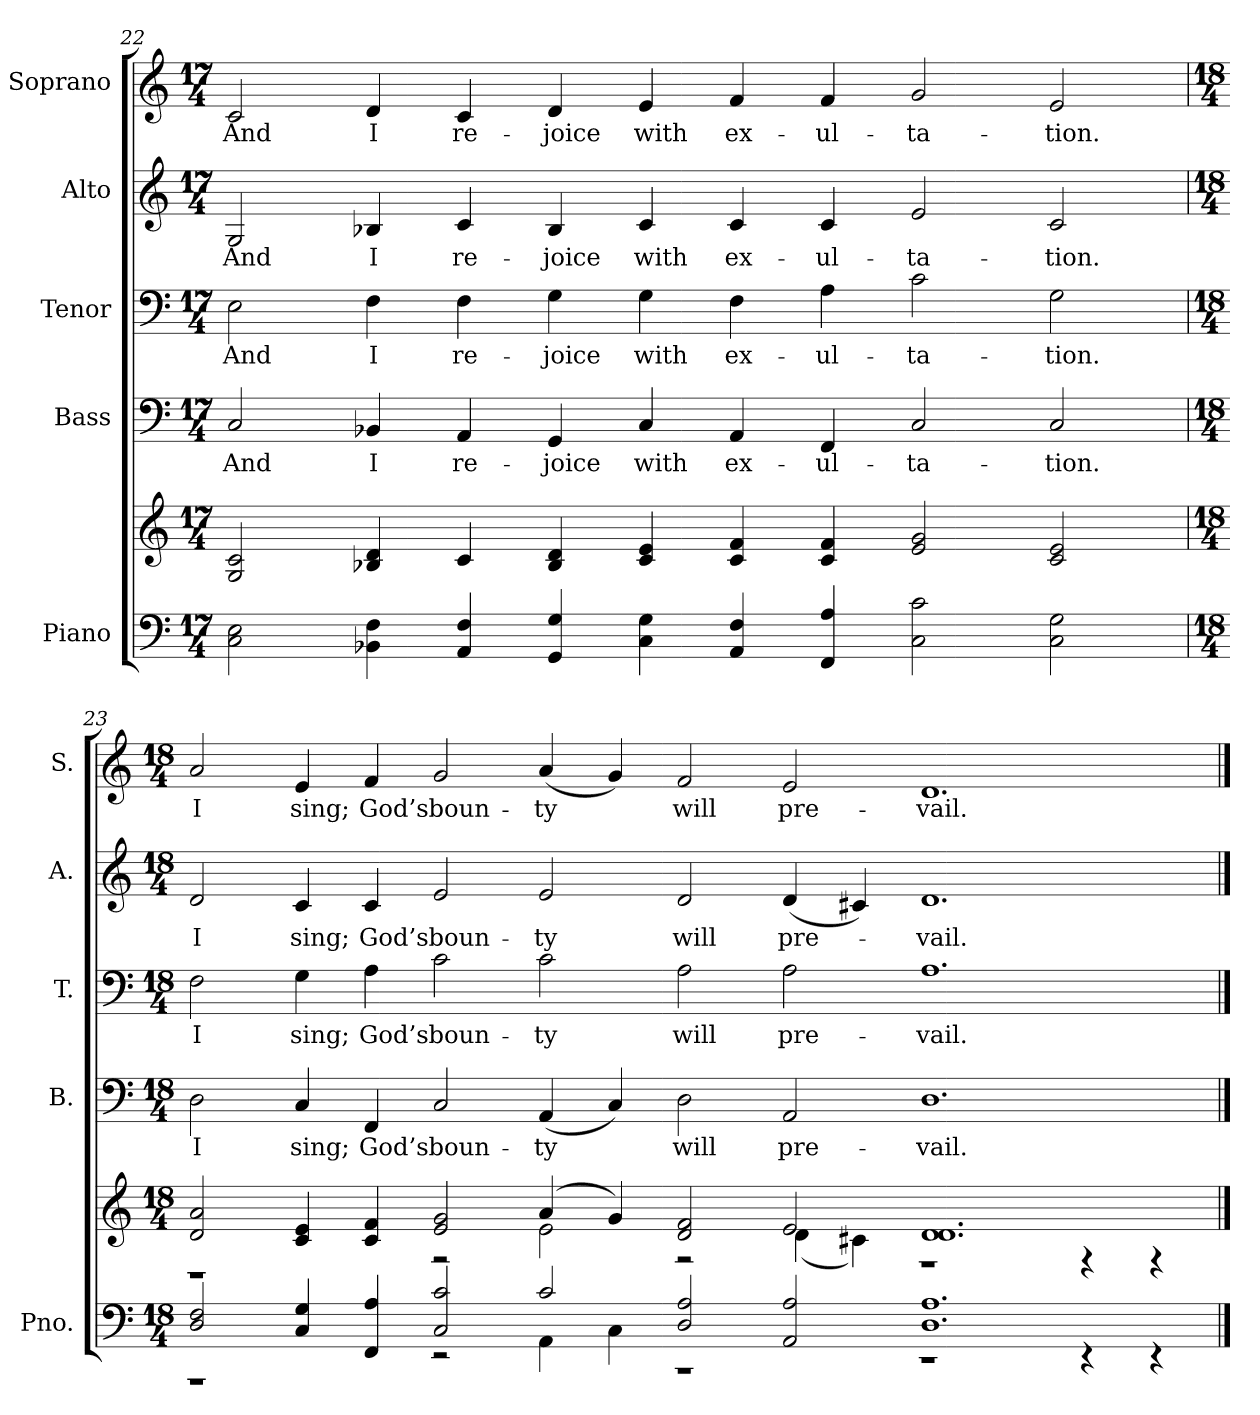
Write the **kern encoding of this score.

**kern	**kern	**kern	**text	**kern	**text	**kern	**text	**kern	**text
*part5	*part5	*part4	*part4	*part3	*part3	*part2	*part2	*part1	*part1
*staff6	*staff5	*staff4	*staff4	*staff3	*staff3	*staff2	*staff2	*staff1	*staff1
*I"Piano	*	*I"Bass	*	*I"Tenor	*	*I"Alto	*	*I"Soprano	*
*I'Pno.	*	*I'B.	*	*I'T.	*	*I'A.	*	*I'S.	*
*clefF4	*clefG2	*clefF4	*	*clefF4	*	*clefG2	*	*clefG2	*
*k[]	*k[]	*k[]	*	*k[]	*	*k[]	*	*k[]	*
*C:	*C:	*C:	*	*C:	*	*C:	*	*C:	*
*M17/4	*M17/4	*M17/4	*	*M17/4	*	*M17/4	*	*M17/4	*
=22	=22	=22	=22	=22	=22	=22	=22	=22	=22
!	!	!	!LO:LY:b:color=#000000	!	!	!	!	!	!
!	!	!	!	!	!LO:LY:b:color=#000000	!	!	!	!
!	!	!	!	!	!	!	!LO:LY:b:color=#000000	!	!
!	!	!	!	!	!	!	!	!	!LO:LY:b:color=#000000
2Ci\ 2Ei	2Gi/ 2ci	2Ci/	And	2Ei\	And	2Gi/	And	2ci/	And
!	!	!	!LO:LY:b:color=#000000	!	!	!	!	!	!
!	!	!	!	!	!LO:LY:b:color=#000000	!	!	!	!
!	!	!	!	!	!	!	!LO:LY:b:color=#000000	!	!
!	!	!	!	!	!	!	!	!	!LO:LY:b:color=#000000
4BB-Xi\ 4Fi	4B-Xi/ 4di	4BB-Xi/	I	4Fi\	I	4B-Xi/	I	4di/	I
!	!	!	!LO:LY:b:color=#000000	!	!	!	!	!	!
!	!	!	!	!	!LO:LY:b:color=#000000	!	!	!	!
!	!	!	!	!	!	!	!LO:LY:b:color=#000000	!	!
!	!	!	!	!	!	!	!	!	!LO:LY:b:color=#000000
4AAi/ 4Fi	4ci/	4AAi/	re-	4Fi\	re-	4ci/	re-	4ci/	re-
!	!	!	!LO:LY:b:color=#000000	!	!	!	!	!	!
!	!	!	!	!	!LO:LY:b:color=#000000	!	!	!	!
!	!	!	!	!	!	!	!LO:LY:b:color=#000000	!	!
!	!	!	!	!	!	!	!	!	!LO:LY:b:color=#000000
4GGi/ 4Gi	4B-i/ 4di	4GGi/	-joice	4Gi\	-joice	4B-i/	-joice	4di/	-joice
!	!	!	!LO:LY:b:color=#000000	!	!	!	!	!	!
!	!	!	!	!	!LO:LY:b:color=#000000	!	!	!	!
!	!	!	!	!	!	!	!LO:LY:b:color=#000000	!	!
!	!	!	!	!	!	!	!	!	!LO:LY:b:color=#000000
4Ci\ 4Gi	4ci/ 4ei	4Ci/	with	4Gi\	with	4ci/	with	4ei/	with
!	!	!	!LO:LY:b:color=#000000	!	!	!	!	!	!
!	!	!	!	!	!LO:LY:b:color=#000000	!	!	!	!
!	!	!	!	!	!	!	!LO:LY:b:color=#000000	!	!
!	!	!	!	!	!	!	!	!	!LO:LY:b:color=#000000
4AAi/ 4Fi	4ci/ 4fi	4AAi/	ex-	4Fi\	ex-	4ci/	ex-	4fi/	ex-
!	!	!	!LO:LY:b:color=#000000	!	!	!	!	!	!
!	!	!	!	!	!LO:LY:b:color=#000000	!	!	!	!
!	!	!	!	!	!	!	!LO:LY:b:color=#000000	!	!
!	!	!	!	!	!	!	!	!	!LO:LY:b:color=#000000
4FFi/ 4Ai	4ci/ 4fi	4FFi/	-ul-	4Ai\	-ul-	4ci/	-ul-	4fi/	-ul-
!	!	!	!LO:LY:b:color=#000000	!	!	!	!	!	!
!	!	!	!	!	!LO:LY:b:color=#000000	!	!	!	!
!	!	!	!	!	!	!	!LO:LY:b:color=#000000	!	!
!	!	!	!	!	!	!	!	!	!LO:LY:b:color=#000000
2Ci\ 2ci	2ei/ 2gi	2Ci/	-ta-	2ci\	-ta-	2ei/	-ta-	2gi/	-ta-
!	!	!	!LO:LY:b:color=#000000	!	!	!	!	!	!
!	!	!	!	!	!LO:LY:b:color=#000000	!	!	!	!
!	!	!	!	!	!	!	!LO:LY:b:color=#000000	!	!
!	!	!	!	!	!	!	!	!	!LO:LY:b:color=#000000
2Ci\ 2Gi	2ci/ 2ei	2Ci/	-tion.	2Gi\	-tion.	2ci/	-tion.	2ei/	-tion.
=23	=23	=23	=23	=23	=23	=23	=23	=23	=23
*M18/4	*M18/4	*M18/4	*	*M18/4	*	*M18/4	*	*M18/4	*
*^	*^	*	*	*	*	*	*	*	*
!	!	!	!	!	!LO:LY:b:color=#000000	!	!	!	!	!	!
!	!	!	!	!	!	!	!LO:LY:b:color=#000000	!	!	!	!
!	!	!	!	!	!	!	!	!	!LO:LY:b:color=#000000	!	!
!	!	!	!	!	!	!	!	!	!	!	!LO:LY:b:color=#000000
2Di/ 2Fi	1r	2di/ 2ai	1r	2Di\	I	2Fi\	I	2di/	I	2ai/	I
!	!	!	!	!	!LO:LY:b:color=#000000	!	!	!	!	!	!
!	!	!	!	!	!	!	!LO:LY:b:color=#000000	!	!	!	!
!	!	!	!	!	!	!	!	!	!LO:LY:b:color=#000000	!	!
!	!	!	!	!	!	!	!	!	!	!	!LO:LY:b:color=#000000
4Ci/ 4Gi	.	4ci/ 4ei	.	4Ci/	sing;	4Gi\	sing;	4ci/	sing;	4ei/	sing;
!	!	!	!	!	!LO:LY:b:color=#000000	!	!	!	!	!	!
!	!	!	!	!	!	!	!LO:LY:b:color=#000000	!	!	!	!
!	!	!	!	!	!	!	!	!	!LO:LY:b:color=#000000	!	!
!	!	!	!	!	!	!	!	!	!	!	!LO:LY:b:color=#000000
4FFi/ 4Ai	.	4ci/ 4fi	.	4FFi/	God’s	4Ai\	God’s	4ci/	God’s	4fi/	God’s
!	!	!	!	!	!LO:LY:b:color=#000000	!	!	!	!	!	!
!	!	!	!	!	!	!	!LO:LY:b:color=#000000	!	!	!	!
!	!	!	!	!	!	!	!	!	!LO:LY:b:color=#000000	!	!
!	!	!	!	!	!	!	!	!	!	!	!LO:LY:b:color=#000000
2Ci/ 2ci	2r	2ei/ 2gi	2r	2Ci/	boun-	2ci\	boun-	2ei/	boun-	2gi/	boun-
!	!	!	!	!	!LO:LY:b:color=#000000	!	!	!	!	!	!
!	!	!	!	!	!	!	!LO:LY:b:color=#000000	!	!	!	!
!	!	!	!	!	!	!	!	!	!LO:LY:b:color=#000000	!	!
!	!	!	!	!	!	!	!	!	!	!	!LO:LY:b:color=#000000
2ci/	4AAi\	(4ai/	2ei\	(4AAi/	-ty	2ci\	-ty	2ei/	-ty	(4ai/	-ty
.	4Ci\	4gi/)	.	4Ci/)	.	.	.	.	.	4gi/)	.
!	!	!	!	!	!LO:LY:b:color=#000000	!	!	!	!	!	!
!	!	!	!	!	!	!	!LO:LY:b:color=#000000	!	!	!	!
!	!	!	!	!	!	!	!	!	!LO:LY:b:color=#000000	!	!
!	!	!	!	!	!	!	!	!	!	!	!LO:LY:b:color=#000000
2Di/ 2Ai	1r	2di/ 2fi	2r	2Di\	will	2Ai\	will	2di/	will	2fi/	will
!	!	!	!	!	!LO:LY:b:color=#000000	!	!	!	!	!	!
!	!	!	!	!	!	!	!LO:LY:b:color=#000000	!	!	!	!
!	!	!	!	!	!	!	!	!	!LO:LY:b:color=#000000	!	!
!	!	!	!	!	!	!	!	!	!	!	!LO:LY:b:color=#000000
2AAi/ 2Ai	.	2ei/	(4di\	2AAi/	pre-	2Ai\	pre-	(4di/	pre-	2ei/	pre-
.	.	.	4c#Xi\)	.	.	.	.	4c#Xi/)	.	.	.
!	!	!	!	!	!LO:LY:b:color=#000000	!	!	!	!	!	!
!	!	!	!	!	!	!	!LO:LY:b:color=#000000	!	!	!	!
!	!	!	!	!	!	!	!	!	!LO:LY:b:color=#000000	!	!
!	!	!	!	!	!	!	!	!	!	!	!LO:LY:b:color=#000000
1.Di 1.Ai	1r	1.di 1.di	1r	1.Di	-vail.	1.Ai	-vail.	1.di	-vail.	1.di	-vail.
.	4r	.	4r	.	.	.	.	.	.	.	.
.	4r	.	4r	.	.	.	.	.	.	.	.
*v	*v	*	*	*	*	*	*	*	*	*	*
*	*v	*v	*	*	*	*	*	*	*	*
==	==	==	==	==	==	==	==	==	==
*-	*-	*-	*-	*-	*-	*-	*-	*-	*-
